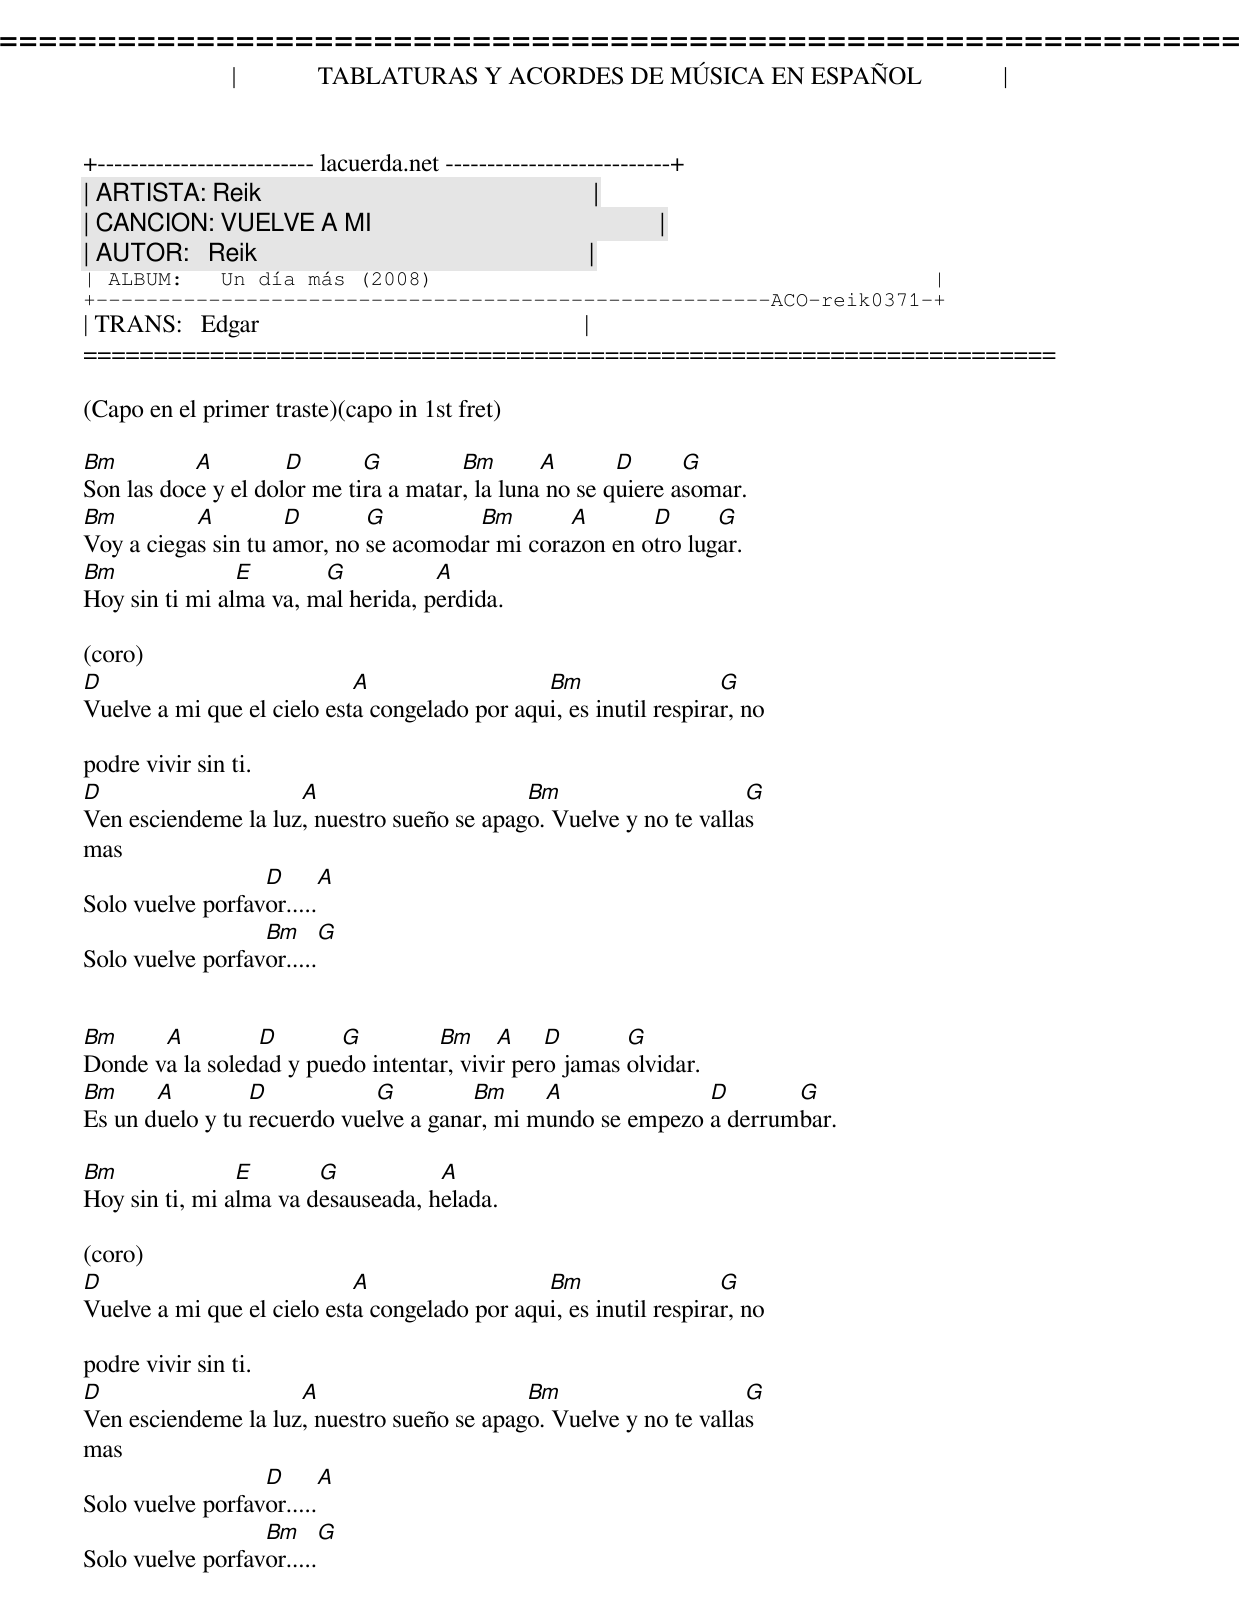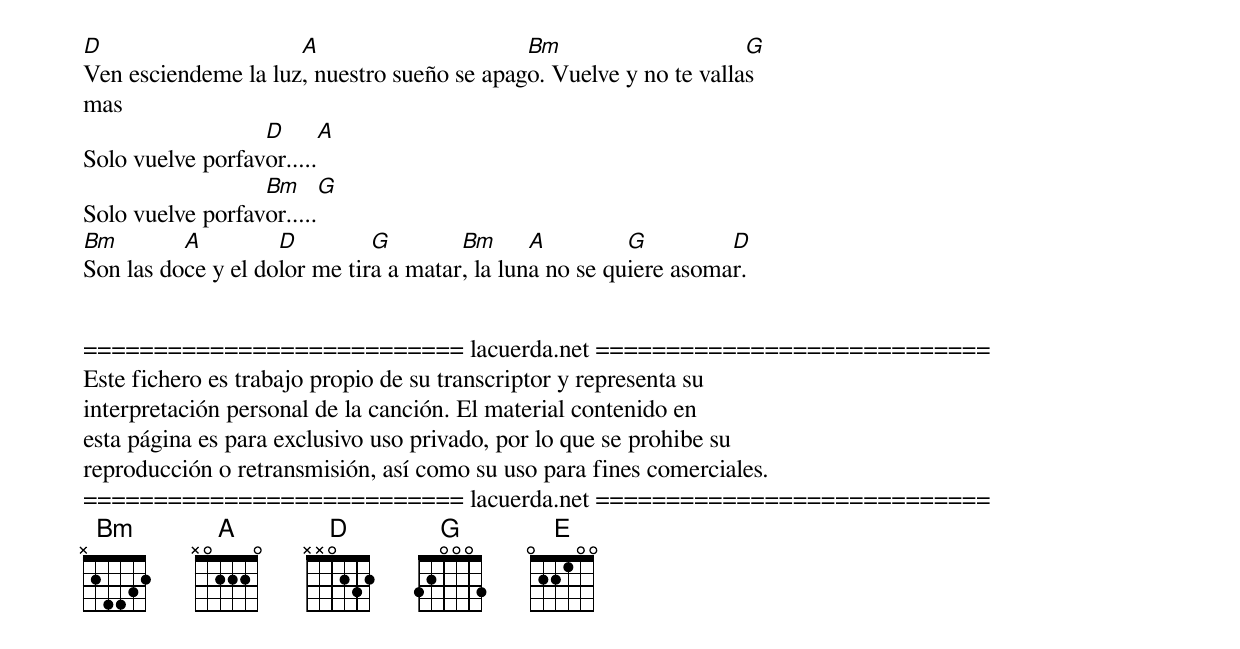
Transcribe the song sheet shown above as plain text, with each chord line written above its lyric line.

=====================================================================
|             TABLATURAS Y ACORDES DE MÚSICA EN ESPAÑOL             |
+-------------------------- lacuerda.net ---------------------------+
| ARTISTA: Reik                                                     |
| CANCION: VUELVE A MI                                              |
| AUTOR:   Reik                                                     |
| ALBUM:   Un día más (2008)                                        |
+------------------------------------------------------ACO-reik0371-+
| TRANS:   Edgar                                                    |
=====================================================================

(Capo en el primer traste)(capo in 1st fret)

Bm         A         D       G         Bm       A       D      G
Son las doce y el dolor me tira a matar, la luna no se quiere asomar.
Bm         A         D       G         Bm       A       D      G
Voy a ciegas sin tu amor, no se acomodar mi corazon en otro lugar.
Bm              E       G           A
Hoy sin ti mi alma va, mal herida, perdida.

(coro)
D                           A                  Bm                  G
Vuelve a mi que el cielo esta congelado por aqui, es inutil respirar, no

podre vivir sin ti.
D                    A                      Bm                     G
Ven esciendeme la luz, nuestro sueño se apago. Vuelve y no te vallas
mas
                  D        A
Solo vuelve porfavor.....
                  Bm       G
Solo vuelve porfavor.....


Bm     A         D       G         Bm     A    D       G
Donde va la soledad y puedo intentar, vivir pero jamas olvidar.
Bm     A         D           G         Bm     A              D       G
Es un duelo y tu recuerdo vuelve a ganar, mi mundo se empezo a derrumbar.

Bm              E       G           A
Hoy sin ti, mi alma va desauseada, helada.

(coro)
D                           A                  Bm                  G
Vuelve a mi que el cielo esta congelado por aqui, es inutil respirar, no

podre vivir sin ti.
D                    A                      Bm                     G
Ven esciendeme la luz, nuestro sueño se apago. Vuelve y no te vallas
mas
                  D        A
Solo vuelve porfavor.....
                  Bm       G
Solo vuelve porfavor.....

D                    A                      Bm                     G
Ven esciendeme la luz, nuestro sueño se apago. Vuelve y no te vallas
mas
                  D        A
Solo vuelve porfavor.....
                  Bm       G
Solo vuelve porfavor.....
Bm        A         D         G        Bm      A         G         D
Son las doce y el dolor me tira a matar, la luna no se quiere asomar.


=========================== lacuerda.net ============================
Este fichero es trabajo propio de su transcriptor y representa su
interpretación personal de la canción. El material contenido en
esta página es para exclusivo uso privado, por lo que se prohibe su
reproducción o retransmisión, así como su uso para fines comerciales.
=========================== lacuerda.net ============================
